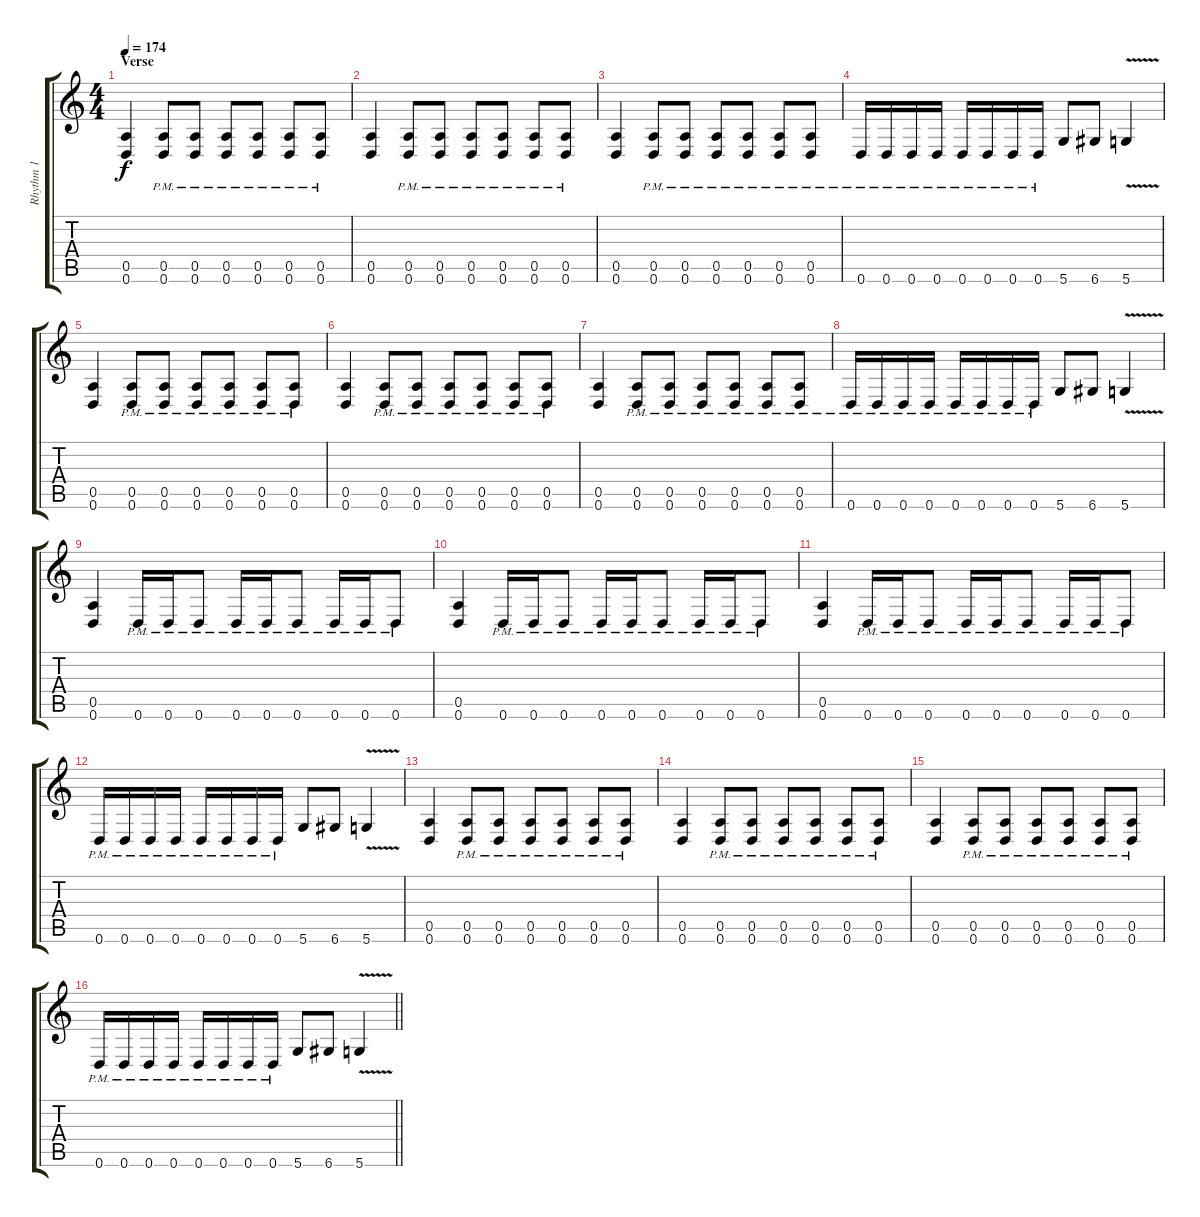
\track ("Rhythm 1" "Rhythm 1") {instrument distortionguitar}
\staff {score tabs}
\tuning (E4 B3 G3 D3 A2 D2) {hide}
\ts (4 4)
\section ("" "Verse")
\tempo 174
\clef g2
\ks c
(0.5 0.6).4{dy f} (0.5{pm} 0.6{pm}).8 (0.5{pm} 0.6{pm}).8 (0.5{pm} 0.6{pm}).8 (0.5{pm} 0.6{pm}).8 (0.5{pm} 0.6{pm}).8 (0.5{pm} 0.6{pm}).8 |
(0.5 0.6).4 (0.5{pm} 0.6{pm}).8 (0.5{pm} 0.6{pm}).8 (0.5{pm} 0.6{pm}).8 (0.5{pm} 0.6{pm}).8 (0.5{pm} 0.6{pm}).8 (0.5{pm} 0.6{pm}).8 |
(0.5 0.6).4 (0.5{pm} 0.6{pm}).8 (0.5{pm} 0.6{pm}).8 (0.5{pm} 0.6{pm}).8 (0.5{pm} 0.6{pm}).8 (0.5{pm} 0.6{pm}).8 (0.5{pm} 0.6{pm}).8 |
0.6{pm}.16 0.6{pm}.16 0.6{pm}.16 0.6{pm}.16 0.6{pm}.16 0.6{pm}.16 0.6{pm}.16 0.6{pm}.16 5.6.8 6.6.8 5.6{v}.4 |
(0.5 0.6).4 (0.5{pm} 0.6{pm}).8 (0.5{pm} 0.6{pm}).8 (0.5{pm} 0.6{pm}).8 (0.5{pm} 0.6{pm}).8 (0.5{pm} 0.6{pm}).8 (0.5{pm} 0.6{pm}).8 |
(0.5 0.6).4 (0.5{pm} 0.6{pm}).8 (0.5{pm} 0.6{pm}).8 (0.5{pm} 0.6{pm}).8 (0.5{pm} 0.6{pm}).8 (0.5{pm} 0.6{pm}).8 (0.5{pm} 0.6{pm}).8 |
(0.5 0.6).4 (0.5{pm} 0.6{pm}).8 (0.5{pm} 0.6{pm}).8 (0.5{pm} 0.6{pm}).8 (0.5{pm} 0.6{pm}).8 (0.5{pm} 0.6{pm}).8 (0.5{pm} 0.6{pm}).8 |
0.6{pm}.16 0.6{pm}.16 0.6{pm}.16 0.6{pm}.16 0.6{pm}.16 0.6{pm}.16 0.6{pm}.16 0.6{pm}.16 5.6.8 6.6.8 5.6{v}.4 |
(0.5 0.6).4 0.6{pm}.16 0.6{pm}.16 0.6{pm}.8 0.6{pm}.16 0.6{pm}.16 0.6{pm}.8 0.6{pm}.16 0.6{pm}.16 0.6{pm}.8 |
(0.5 0.6).4 0.6{pm}.16 0.6{pm}.16 0.6{pm}.8 0.6{pm}.16 0.6{pm}.16 0.6{pm}.8 0.6{pm}.16 0.6{pm}.16 0.6{pm}.8 |
(0.5 0.6).4 0.6{pm}.16 0.6{pm}.16 0.6{pm}.8 0.6{pm}.16 0.6{pm}.16 0.6{pm}.8 0.6{pm}.16 0.6{pm}.16 0.6{pm}.8 |
0.6{pm}.16 0.6{pm}.16 0.6{pm}.16 0.6{pm}.16 0.6{pm}.16 0.6{pm}.16 0.6{pm}.16 0.6{pm}.16 5.6.8 6.6.8 5.6{v}.4 |
(0.5 0.6).4 (0.5{pm} 0.6{pm}).8 (0.5{pm} 0.6{pm}).8 (0.5{pm} 0.6{pm}).8 (0.5{pm} 0.6{pm}).8 (0.5{pm} 0.6{pm}).8 (0.5{pm} 0.6{pm}).8 |
(0.5 0.6).4 (0.5{pm} 0.6{pm}).8 (0.5{pm} 0.6{pm}).8 (0.5{pm} 0.6{pm}).8 (0.5{pm} 0.6{pm}).8 (0.5{pm} 0.6{pm}).8 (0.5{pm} 0.6{pm}).8 |
(0.5 0.6).4 (0.5{pm} 0.6{pm}).8 (0.5{pm} 0.6{pm}).8 (0.5{pm} 0.6{pm}).8 (0.5{pm} 0.6{pm}).8 (0.5{pm} 0.6{pm}).8 (0.5{pm} 0.6{pm}).8 |
\barLineRight lightlight
0.6{pm}.16 0.6{pm}.16 0.6{pm}.16 0.6{pm}.16 0.6{pm}.16 0.6{pm}.16 0.6{pm}.16 0.6{pm}.16 5.6.8 6.6.8 5.6{v}.4
